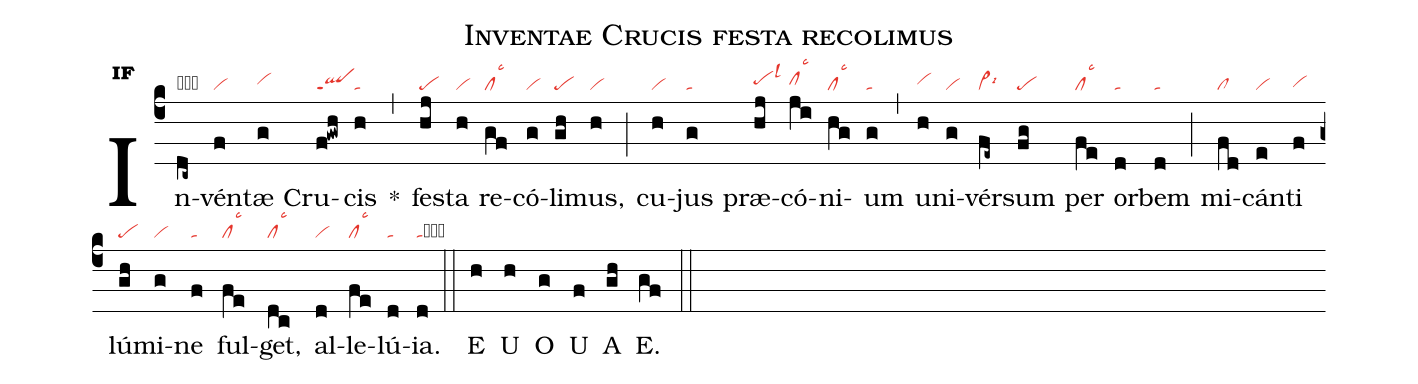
name:Inventae Crucis festa recolimus;
office-part:an;
mode:1f;
nabc-lines:1;
%%
initial-style: 1;
name: Inventae Crucis festa recolimus;
mode: 1;
office-part: Antiphona;
annotation: Ant.;
annotation: i f;
nabc-lines: 1;
%%
(c4) In(dc~|obvi>lsi6)vén(f|vi)tæ(g|vihh) Cru(f!gwh|qlppt1)cis(h|ta) <sp>*</sp>(,) fes(hj|pe)ta(h|vi) re(gf|cllsc3)có(g|vi)li(gh|pe)mus,(h|vi) (;) cu(h|vi)jus(g|ta) præ(hj|pehhlsl3)có(ji|clhhlsc3)ni(hg|cllsc3)um(g|ta) (,) u(h|vihh)ni(g|vi)vér(fe~|vi>lsi6)sum(fg|pe) per(fe|cllsc3) or(d|ta)bem(d|ta) (;) mi(fd|cl)cán(e|vi)ti(f|vihg) lú(gh|pe)mi(g|vi)ne(f|ta) ful(fe|cllsc3)get,(dc|cllsc3) al(d|vi)le(fe|cllsc3)lú(d|ta){ia}.(d|tacb) (::)
<eu>E(h) U(h) O(g) U(f) A(gh) E.(gf) </eu>(::)
